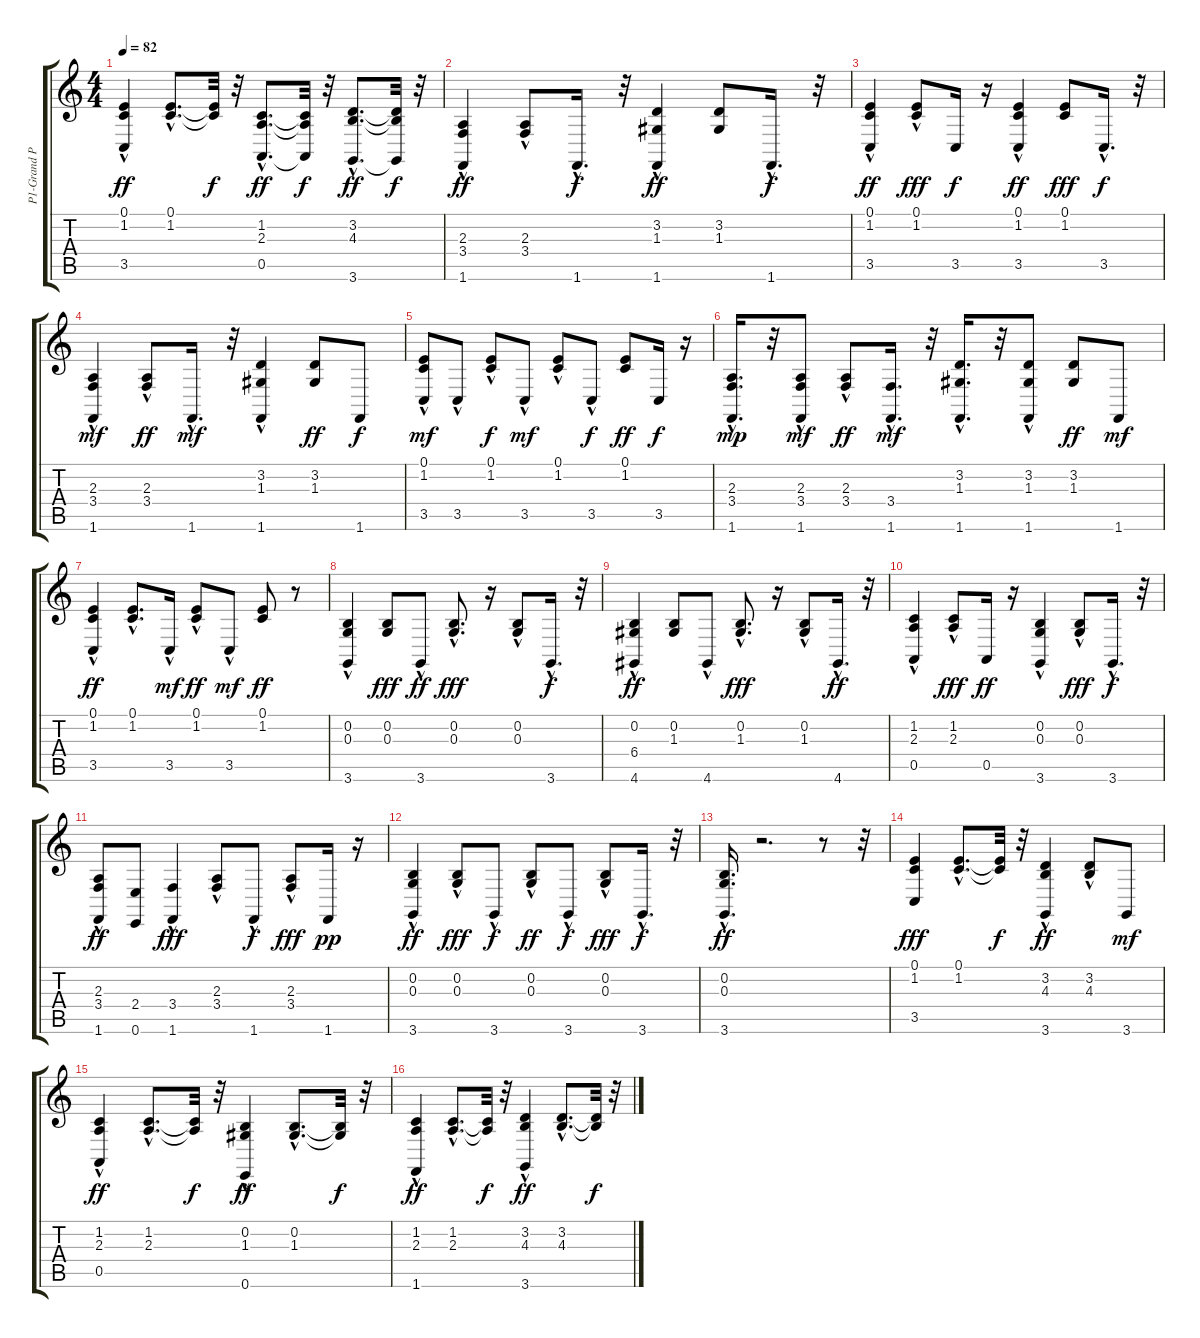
\track ("P1-Grand Piano" "P1-Grand P") {instrument acousticgrandpiano}
\staff {score tabs}
\tuning (E4 B3 G3 D3 A2 E2) {hide}
\ts (4 4)
\tempo 82
\clef g2
\ks c
(0.1{hac} 1.2{hac} 3.5).4{dy ff} (0.1{hac} 1.2{hac}).8{d} (0.1{t} 1.2{t}).32{dy f} r.32 (1.2{hac} 2.3{hac} 0.5{hac}).8{d dy ff} (1.2{t} 2.3{t} 0.5{t}).32{dy f} r.32 (3.2{hac} 4.3{hac} 3.6{hac}).8{d dy ff} (3.2{t} 4.3{t} 3.6{t}).32{dy f} r.32 |
(2.3 3.4{hac} 1.6).4{dy ff} (2.3{hac} 3.4{hac}).8 1.6{hac}.16{d dy f} r.32 (3.2{hac} 1.3{hac} 1.6).4{dy ff} (3.2 1.3).8 1.6{hac}.16{d dy f} r.32 |
(0.1{hac} 1.2{hac} 3.5).4{dy ff} (0.1{hac} 1.2{hac}).8{dy fff} 3.5.16{dy f} r.16 (0.1{hac} 1.2{hac} 3.5).4{dy ff} (0.1 1.2).8{dy fff} 3.5{hac}.16{d dy f} r.32 |
(2.3{hac} 3.4{hac} 1.6).4{dy mf} (2.3{hac} 3.4{hac}).8{dy ff} 1.6{hac}.16{d dy mf} r.32 (3.2{hac} 1.3{hac} 1.6).4 (3.2 1.3).8{dy ff} 1.6.8{dy f} |
(0.1{hac} 1.2{hac} 3.5).8{dy mf} 3.5{hac}.8 (0.1{hac} 1.2{hac}).8{dy f} 3.5{hac}.8{dy mf} (0.1{hac} 1.2{hac}).8 3.5{hac}.8{dy f} (0.1 1.2).8{dy ff} 3.5.16{dy f} r.16 |
(2.3{hac} 3.4{hac} 1.6{hac}).16{d dy mp} r.32 (2.3{hac} 3.4{hac} 1.6{hac}).8{dy mf} (2.3{hac} 3.4{hac}).8{dy ff} (3.4{hac} 1.6{hac}).16{d dy mf} r.32 (3.2{hac} 1.3{hac} 1.6{hac}).16{d} r.32 (3.2{hac} 1.3{hac} 1.6{hac}).8 (3.2 1.3).8{dy ff} 1.6.8{dy mf} |
(0.1{hac} 1.2{hac} 3.5{hac}).4{dy ff} (0.1{hac} 1.2{hac}).8{d} 3.5{hac}.16{dy mf} (0.1{hac} 1.2{hac}).8{dy ff} 3.5{hac}.8{dy mf} (0.1 1.2).8{dy ff} r.8 |
(0.2{hac} 0.3{hac} 3.6).4 (0.2 0.3).8{dy fff} 3.6{hac}.8{dy ff} (0.2{hac} 0.3{hac}).8{d dy fff} r.16 (0.2{hac} 0.3{hac}).8 3.6{hac}.16{d dy f} r.32 |
(0.2{hac} 6.4{hac} 4.6).4{dy ff} (0.2 1.3).8 4.6{hac}.8 (0.2{hac} 1.3{hac}).8{d dy fff} r.16 (0.2{hac} 1.3{hac}).8 4.6{hac}.16{d dy ff} r.32 |
(1.2{hac} 2.3{hac} 0.5).4 (1.2{hac} 2.3{hac}).8{dy fff} 0.5.16{dy ff} r.16 (0.2{hac} 0.3{hac} 3.6).4 (0.2{hac} 0.3{hac}).8{dy fff} 3.6{hac}.16{d dy f} r.32 |
(2.3{hac} 3.4 1.6).8{dy ff} (2.4 0.6).8 (3.4{hac} 1.6).4{dy fff} (2.3 3.4{hac}).8 1.6{hac}.8{dy f} (2.3{hac} 3.4{hac}).8{dy fff} 1.6.16{dy pp} r.16 |
(0.2{hac} 0.3{hac} 3.6).4{dy ff} (0.2{hac} 0.3{hac}).8{dy fff} 3.6{hac}.8{dy f} (0.2{hac} 0.3{hac}).8{dy ff} 3.6{hac}.8{dy f} (0.2{hac} 0.3{hac}).8{dy fff} 3.6{hac}.16{d dy f} r.32 |
(0.2{hac} 0.3{hac} 3.6{hac}).16{d dy ff} r.2{d} r.8 r.32 |
(0.1 1.2 3.5).4{dy fff} (0.1{hac} 1.2{hac}).8{d} (0.1{t} 1.2{t}).32{dy f} r.32 (3.2{hac} 4.3{hac} 3.6).4{dy ff} (3.2{hac} 4.3{hac}).8 3.6.8{dy mf} |
(1.2{hac} 2.3{hac} 0.5).4{dy ff} (1.2{hac} 2.3{hac}).8{d} (1.2{t} 2.3{t}).32{dy f} r.32 (0.2{hac} 1.3{hac} 0.6).4{dy ff} (0.2{hac} 1.3{hac}).8{d} (0.2{t} 1.3{t}).32{dy f} r.32 |
(1.2{hac} 2.3{hac} 1.6).4{dy ff} (1.2{hac} 2.3{hac}).8{d} (1.2{t} 2.3{t}).32{dy f} r.32 (3.2{hac} 4.3{hac} 3.6).4{dy ff} (3.2{hac} 4.3{hac}).8{d} (3.2{t} 4.3{t}).32{dy f} r.32
